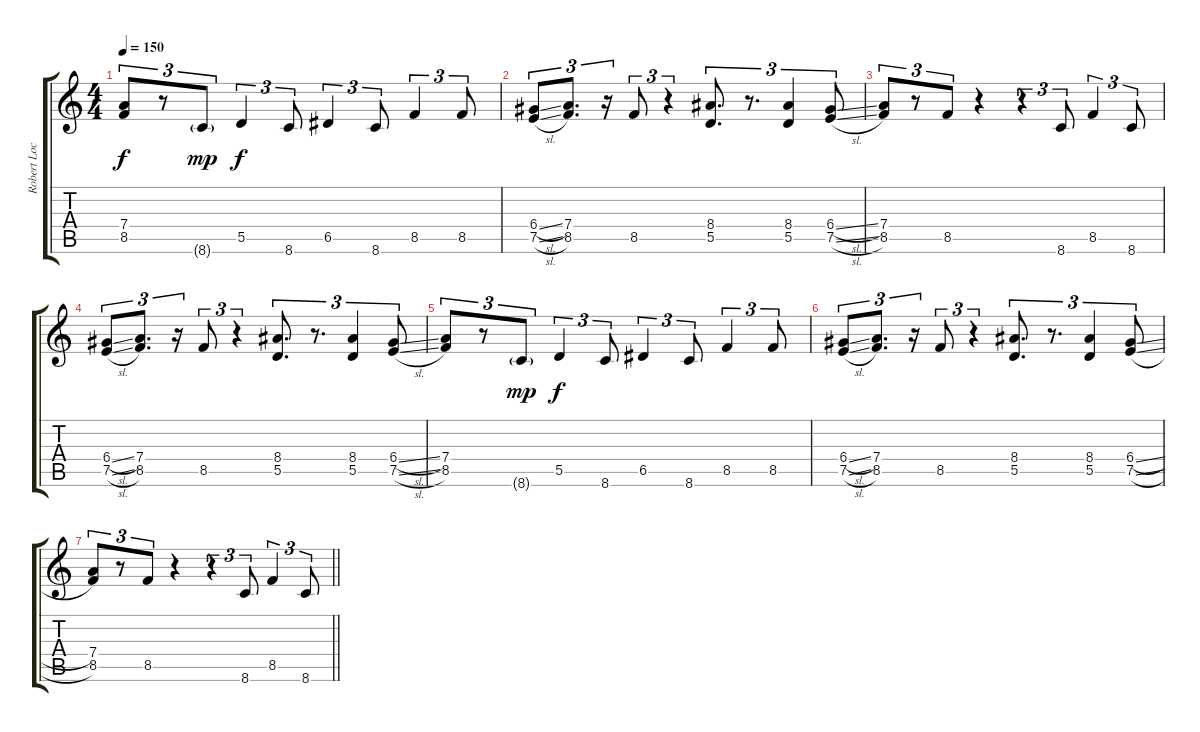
\track ("Robert Lockwood Jr." "Robert Loc") {instrument electricguitarjazz}
\staff {score tabs}
\tuning (E4 B3 G3 D3 A2 E2) {hide}
\ts (4 4)
\tempo 150
\clef g2
\ks c
(7.4 8.5).8{tu (3 2) dy f volume 6} r.8{tu (3 2)} 8.6{g}.8{tu (3 2) dy mp} 5.5.4{tu (3 2) dy f} 8.6.8{tu (3 2)} 6.5.4{tu (3 2)} 8.6.8{tu (3 2)} 8.5.4{tu (3 2)} 8.5.8{tu (3 2)} |
(6.4{sl} 7.5{sl}).8{tu (3 2) volume 5} (7.4 8.5).8{d tu (3 2)} r.16{tu (3 2)} 8.5.8{tu (3 2)} r.4{tu (3 2)} (8.4 5.5).8{d tu (3 2)} r.8{d tu (3 2)} (8.4 5.5).4{tu (3 2)} (6.4{sl} 7.5{sl}).8{tu (3 2)} |
(7.4 8.5).8{tu (3 2) volume 4} r.8{tu (3 2)} 8.5.8{tu (3 2)} r.4 r.4{tu (3 2)} 8.6.8{tu (3 2)} 8.5.4{tu (3 2)} 8.6.8{tu (3 2)} |
(6.4{sl} 7.5{sl}).8{tu (3 2) volume 3} (7.4 8.5).8{d tu (3 2)} r.16{tu (3 2)} 8.5.8{tu (3 2)} r.4{tu (3 2)} (8.4 5.5).8{d tu (3 2)} r.8{d tu (3 2)} (8.4 5.5).4{tu (3 2)} (6.4{sl} 7.5{sl}).8{tu (3 2)} |
(7.4 8.5).8{tu (3 2) volume 2} r.8{tu (3 2)} 8.6{g}.8{tu (3 2) dy mp} 5.5.4{tu (3 2) dy f} 8.6.8{tu (3 2)} 6.5.4{tu (3 2)} 8.6.8{tu (3 2)} 8.5.4{tu (3 2)} 8.5.8{tu (3 2)} |
(6.4{sl} 7.5{sl}).8{tu (3 2) volume 1} (7.4 8.5).8{d tu (3 2)} r.16{tu (3 2)} 8.5.8{tu (3 2)} r.4{tu (3 2)} (8.4 5.5).8{d tu (3 2)} r.8{d tu (3 2)} (8.4 5.5).4{tu (3 2)} (6.4{sl} 7.5{sl}).8{tu (3 2)} |
\barLineRight lightlight
(7.4 8.5).8{tu (3 2) volume 0} r.8{tu (3 2)} 8.5.8{tu (3 2)} r.4 r.4{tu (3 2)} 8.6.8{tu (3 2)} 8.5.4{tu (3 2)} 8.6.8{tu (3 2)}
